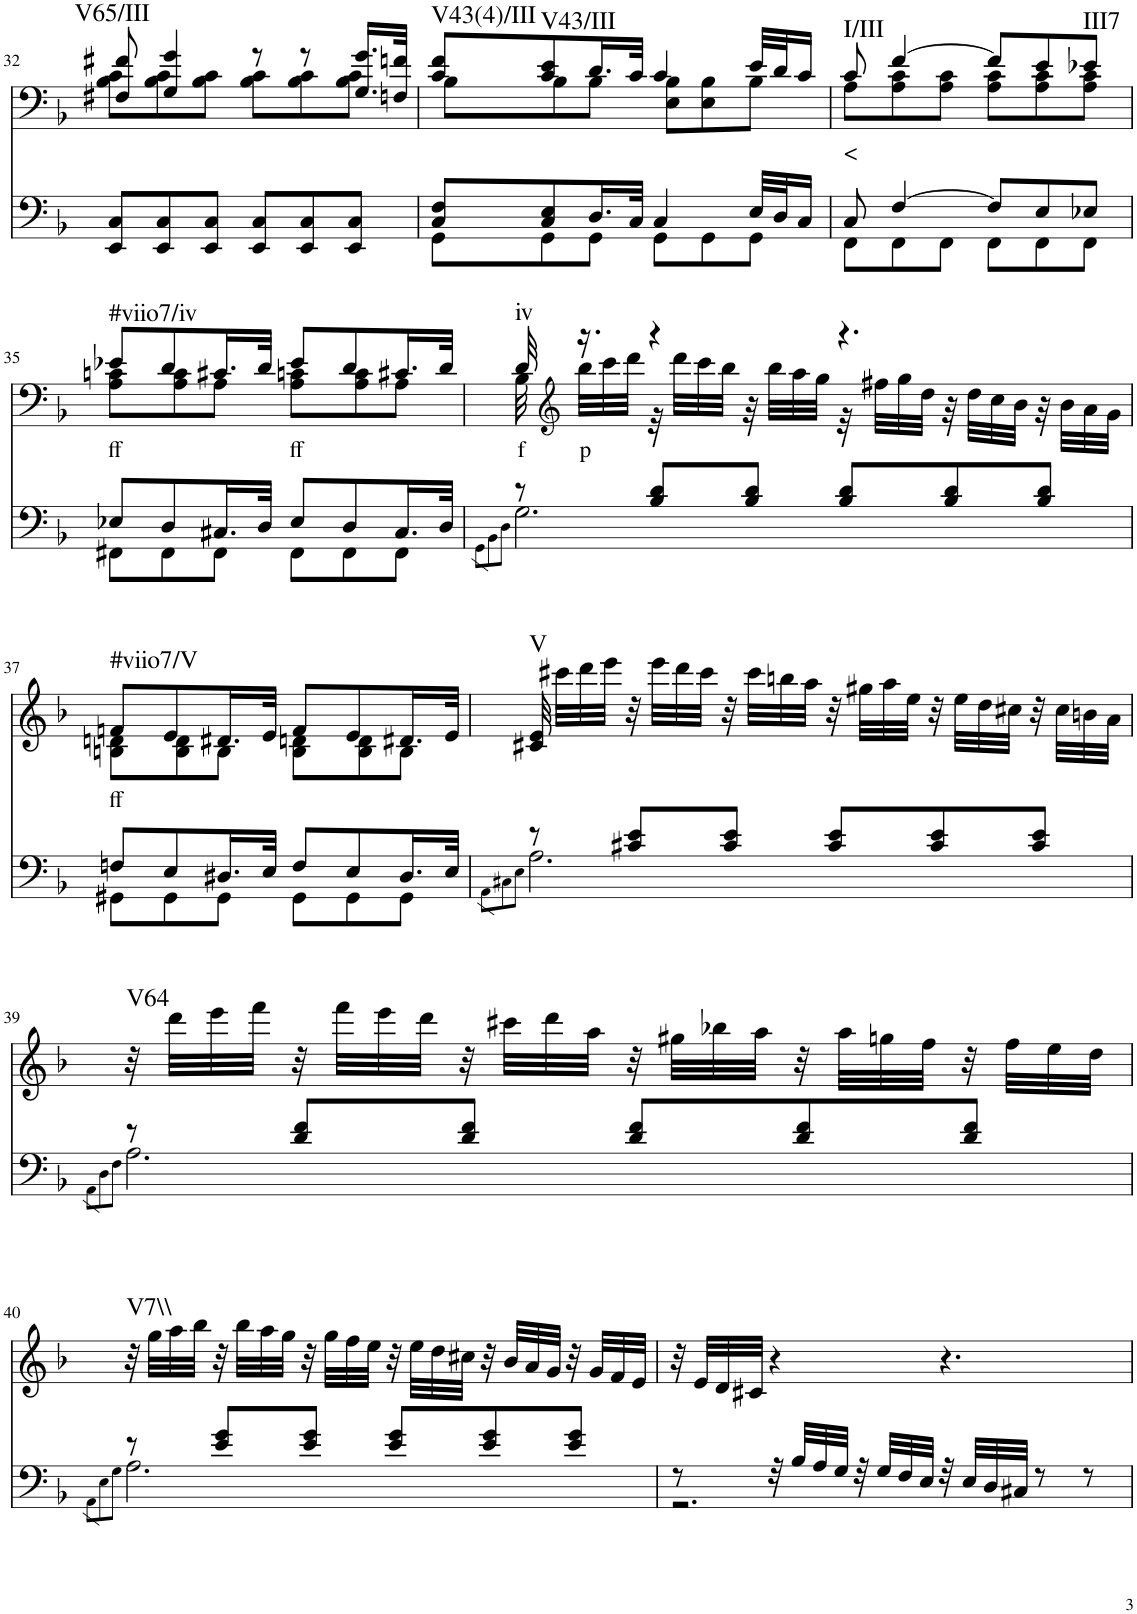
**kern	**kern	**text	**harte
*part2	*part1	*part1	*part1
*staff2	*staff1	*staff1	*
*I"Piano	*I"Piano	*	*
*I'Pno	*I'Pno	*	*
!!LO:PB:g=z
*clefF4	*clefF4	*	*
*k[b-]	*k[b-]	*	*
*d:	*d:	*	*
*M6/8	*M6/8	*	*
=32	=32	=32	=32
*	*^	*	*
!	!	!	!	!LO:H:kt=V65/III
8EE/ 8C/L	8F#X/ 8f#X/	8B-\ 8c\L	.	N
8EE/ 8C/	4G/ 4g/	8B-\ 8c\	.	.
8EE/ 8C/J	.	8B-\ 8c\J	.	.
8EE/ 8C/L	8r	8B-\ 8c\L	.	.
8EE/ 8C/	8r	8B-\ 8c\	.	.
8EE/ 8C/J	16.G/ 16.g/LL	8B-\ 8c\J	.	.
.	32Fn/ 32fn/JJk	.	.	.
=33	=33	=33	=33	=33
*^	*	*	*	*
!	!	!	!	!	!LO:H:kt=V43(4)/III
8C/ 8F/L	8GG\L	8c/ 8f/L	8B-\L	.	N
!	!	!	!	!	!LO:H:kt=V43/III
8C/ 8E/	8GG\	8c/ 8e/	8B-\	.	N
16.D/L	8GG\J	16.d/L	8B-\J	.	.
32C/JJk	.	32c/JJk	.	.	.
4C/	8GG\L	4c/	8E\ 8B-\L	.	.
.	8GG\	.	8E\ 8B-\	.	.
32E/LLL	8GG\J	32e/LLL	8B-\J	.	.
32D/J	.	32d/J	.	.	.
16C/JJ	.	16c/JJ	.	.	.
=34	=34	=34	=34	=34	=34
!	!	!	!	!LO:LY:b	!LO:H:kt=I/III
8C/	8FF\L	8c/	8A\L	<	N
[4F/	8FF\	[4f/	8A\ 8c\	.	.
.	8FF\J	.	8A\ 8c\J	.	.
8F/L]	8FF\L	8f/L]	8A\ 8c\L	.	.
8E/	8FF\	8e/	8A\ 8c\	.	.
!	!	!	!	!	!LO:H:kt=III7
8E-X/J	8FF\J	8e-X/J	8A\ 8c\J	.	N
!!LO:LB:g=z	!!
=35	=35	=35	=35	=35	=35
!	!	!	!	!LO:LY:b	!LO:H:kt=#viio7/iv
8E-X/L	8FF#X\L	8e-X/L	8A\ 8cn\L	ff	N
8D/	8FF#\	8d/	8A\ 8c\	.	.
16.C#X/L	8FF#\J	16.c#X/L	8A\J	.	.
32D/JJk	.	32d/JJk	.	.	.
!	!	!	!	!LO:LY:b	!
8E-/L	8FF#\L	8e-/L	8A\ 8cn\L	ff	.
8D/	8FF#\	8d/	8A\ 8c\	.	.
16.C#/L	8FF#\J	16.c#X/L	8A\J	.	.
32D/JJk	.	32d/JJk	.	.	.
=36	=36	=36	=36	=36	=36
.	8qGG\L	.	.	.	.
.	8qBB-\	.	.	.	.
.	8qD\J	.	.	.	.
!	!	!	!	!LO:LY:b	!LO:H:kt=iv
8r	2.G\	32d/	32B-\	f	N
*	*	*clefG2	*	*	*
!	!	!	!	!LO:LY:b	!
.	.	16.r	32bb-\LLL	p	.
.	.	.	32ccc\	.	.
.	.	.	32ddd\JJJ	.	.
8B-/ 8d/L	.	4r	32r	.	.
.	.	.	32ddd\LLL	.	.
.	.	.	32ccc\	.	.
.	.	.	32bb-\JJJ	.	.
8B-/ 8d/J	.	.	32r	.	.
.	.	.	32bb-\LLL	.	.
.	.	.	32aa\	.	.
.	.	.	32gg\JJJ	.	.
8B-/ 8d/L	.	4.r	32r	.	.
.	.	.	32ff#X\LLL	.	.
.	.	.	32gg\	.	.
.	.	.	32dd\JJJ	.	.
8B-/ 8d/	.	.	32r	.	.
.	.	.	32dd\LLL	.	.
.	.	.	32cc\	.	.
.	.	.	32b-\JJJ	.	.
8B-/ 8d/J	.	.	32r	.	.
.	.	.	32b-\LLL	.	.
.	.	.	32a\	.	.
.	.	.	32g\JJJ	.	.
!!LO:LB:g=z	!!
=37	=37	=37	=37	=37	=37
!	!	!	!	!LO:LY:b	!LO:H:kt=#viio7/V
8Fn/L	8GG#X\L	8fn/L	8Bn\ 8dn\L	ff	N
8E/	8GG#\	8e/	8B\ 8d\	.	.
16.D#X/L	8GG#\J	16.d#X/L	8B\J	.	.
32E/JJk	.	32e/JJk	.	.	.
8F/L	8GG#\L	8f/L	8B\ 8dn\L	.	.
8E/	8GG#\	8e/	8B\ 8d\	.	.
16.D#/L	8GG#\J	16.d#X/L	8B\J	.	.
32E/JJk	.	32e/JJk	.	.	.
*	*	*v	*v	*	*
=38	=38	=38	=38	=38
.	8qAA\L	.	.	.
.	8qC#X\	.	.	.
.	8qE\J	.	.	.
!	!	!	!	!LO:H:kt=V
8r	2.A\	32c#X/ 32e/	.	N
.	.	32ccc#X\LLL	.	.
.	.	32ddd\	.	.
.	.	32eee\JJJ	.	.
8c#X/ 8e/L	.	32r	.	.
.	.	32eee\LLL	.	.
.	.	32ddd\	.	.
.	.	32ccc#\JJJ	.	.
8c#/ 8e/J	.	32r	.	.
.	.	32ccc#\LLL	.	.
.	.	32bbn\	.	.
.	.	32aa\JJJ	.	.
8c#/ 8e/L	.	32r	.	.
.	.	32gg#X\LLL	.	.
.	.	32aa\	.	.
.	.	32ee\JJJ	.	.
8c#/ 8e/	.	32r	.	.
.	.	32ee\LLL	.	.
.	.	32dd\	.	.
.	.	32cc#X\JJJ	.	.
8c#/ 8e/J	.	32r	.	.
.	.	32cc#\LLL	.	.
.	.	32bn\	.	.
.	.	32a\JJJ	.	.
!!LO:LB:g=z
=39	=39	=39	=39	=39
.	8qAA\L	.	.	.
.	8qD\	.	.	.
.	8qF\J	.	.	.
!	!	!	!	!LO:H:kt=V64
8r	2.A\	32r	.	N
.	.	32ddd\LLL	.	.
.	.	32eee\	.	.
.	.	32fff\JJJ	.	.
8d/ 8f/L	.	32r	.	.
.	.	32fff\LLL	.	.
.	.	32eee\	.	.
.	.	32ddd\JJJ	.	.
8d/ 8f/J	.	32r	.	.
.	.	32ccc#X\LLL	.	.
.	.	32ddd\	.	.
.	.	32aa\JJJ	.	.
8d/ 8f/L	.	32r	.	.
.	.	32gg#X\LLL	.	.
.	.	32bb-X\	.	.
.	.	32aa\JJJ	.	.
8d/ 8f/	.	32r	.	.
.	.	32aa\LLL	.	.
.	.	32ggn\	.	.
.	.	32ff\JJJ	.	.
8d/ 8f/J	.	32r	.	.
.	.	32ff\LLL	.	.
.	.	32ee\	.	.
.	.	32dd\JJJ	.	.
!!LO:LB:g=z
=40	=40	=40	=40	=40
.	8qAA\L	.	.	.
.	8qE\	.	.	.
.	8qG\J	.	.	.
!	!	!	!	!LO:H:kt=V7\\
8r	2.A\	32r	.	N
.	.	32gg\LLL	.	.
.	.	32aa\	.	.
.	.	32bb-\JJJ	.	.
8e/ 8g/L	.	32r	.	.
.	.	32bb-\LLL	.	.
.	.	32aa\	.	.
.	.	32gg\JJJ	.	.
8e/ 8g/J	.	32r	.	.
.	.	32gg\LLL	.	.
.	.	32ff\	.	.
.	.	32ee\JJJ	.	.
8e/ 8g/L	.	32r	.	.
.	.	32ee\LLL	.	.
.	.	32dd\	.	.
.	.	32cc#X\JJJ	.	.
8e/ 8g/	.	32r	.	.
.	.	32b-/LLL	.	.
.	.	32a/	.	.
.	.	32g/JJJ	.	.
8e/ 8g/J	.	32r	.	.
.	.	32g/LLL	.	.
.	.	32f/	.	.
.	.	32e/JJJ	.	.
=41	=41	=41	=41	=41
8r	2.r	32r	.	.
.	.	32e/LLL	.	.
.	.	32d/	.	.
.	.	32c#X/JJJ	.	.
32r	.	4r	.	.
32B-/LLL	.	.	.	.
32A/	.	.	.	.
32G/JJJ	.	.	.	.
32r	.	.	.	.
32G/LLL	.	.	.	.
32F/	.	.	.	.
32E/JJJ	.	.	.	.
32r	.	4.r	.	.
32E/LLL	.	.	.	.
32D/	.	.	.	.
32C#X/JJJ	.	.	.	.
8r	.	.	.	.
8r	.	.	.	.
*v	*v	*	*	*
=	=	=	=
*-	*-	*-	*-
